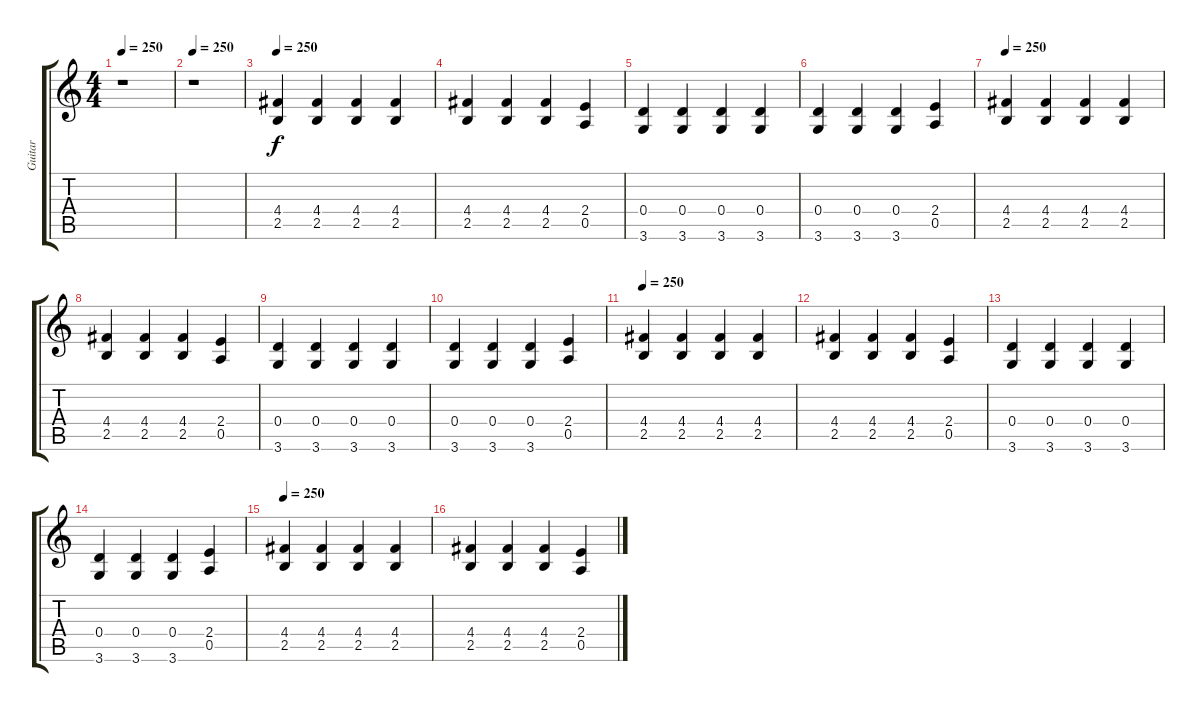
\track ("Guitar" "Guitar") {instrument distortionguitar}
\staff {score tabs}
\tuning (E4 B3 G3 D3 A2 E2) {hide}
\ts (4 4)
\tempo 250
\clef g2
\ks c
r.1{dy f} |
\tempo 250
r.1 |
\tempo 250
(4.4 2.5).4 (4.4 2.5).4 (4.4 2.5).4 (4.4 2.5).4 |
(4.4 2.5).4 (4.4 2.5).4 (4.4 2.5).4 (2.4 0.5).4 |
(0.4 3.6).4 (0.4 3.6).4 (0.4 3.6).4 (0.4 3.6).4 |
(0.4 3.6).4 (0.4 3.6).4 (0.4 3.6).4 (2.4 0.5).4 |
\tempo 250
(4.4 2.5).4 (4.4 2.5).4 (4.4 2.5).4 (4.4 2.5).4 |
(4.4 2.5).4 (4.4 2.5).4 (4.4 2.5).4 (2.4 0.5).4 |
(0.4 3.6).4 (0.4 3.6).4 (0.4 3.6).4 (0.4 3.6).4 |
(0.4 3.6).4 (0.4 3.6).4 (0.4 3.6).4 (2.4 0.5).4 |
\tempo 250
(4.4 2.5).4 (4.4 2.5).4 (4.4 2.5).4 (4.4 2.5).4 |
(4.4 2.5).4 (4.4 2.5).4 (4.4 2.5).4 (2.4 0.5).4 |
(0.4 3.6).4 (0.4 3.6).4 (0.4 3.6).4 (0.4 3.6).4 |
(0.4 3.6).4 (0.4 3.6).4 (0.4 3.6).4 (2.4 0.5).4 |
\tempo 250
(4.4 2.5).4 (4.4 2.5).4 (4.4 2.5).4 (4.4 2.5).4 |
(4.4 2.5).4 (4.4 2.5).4 (4.4 2.5).4 (2.4 0.5).4
